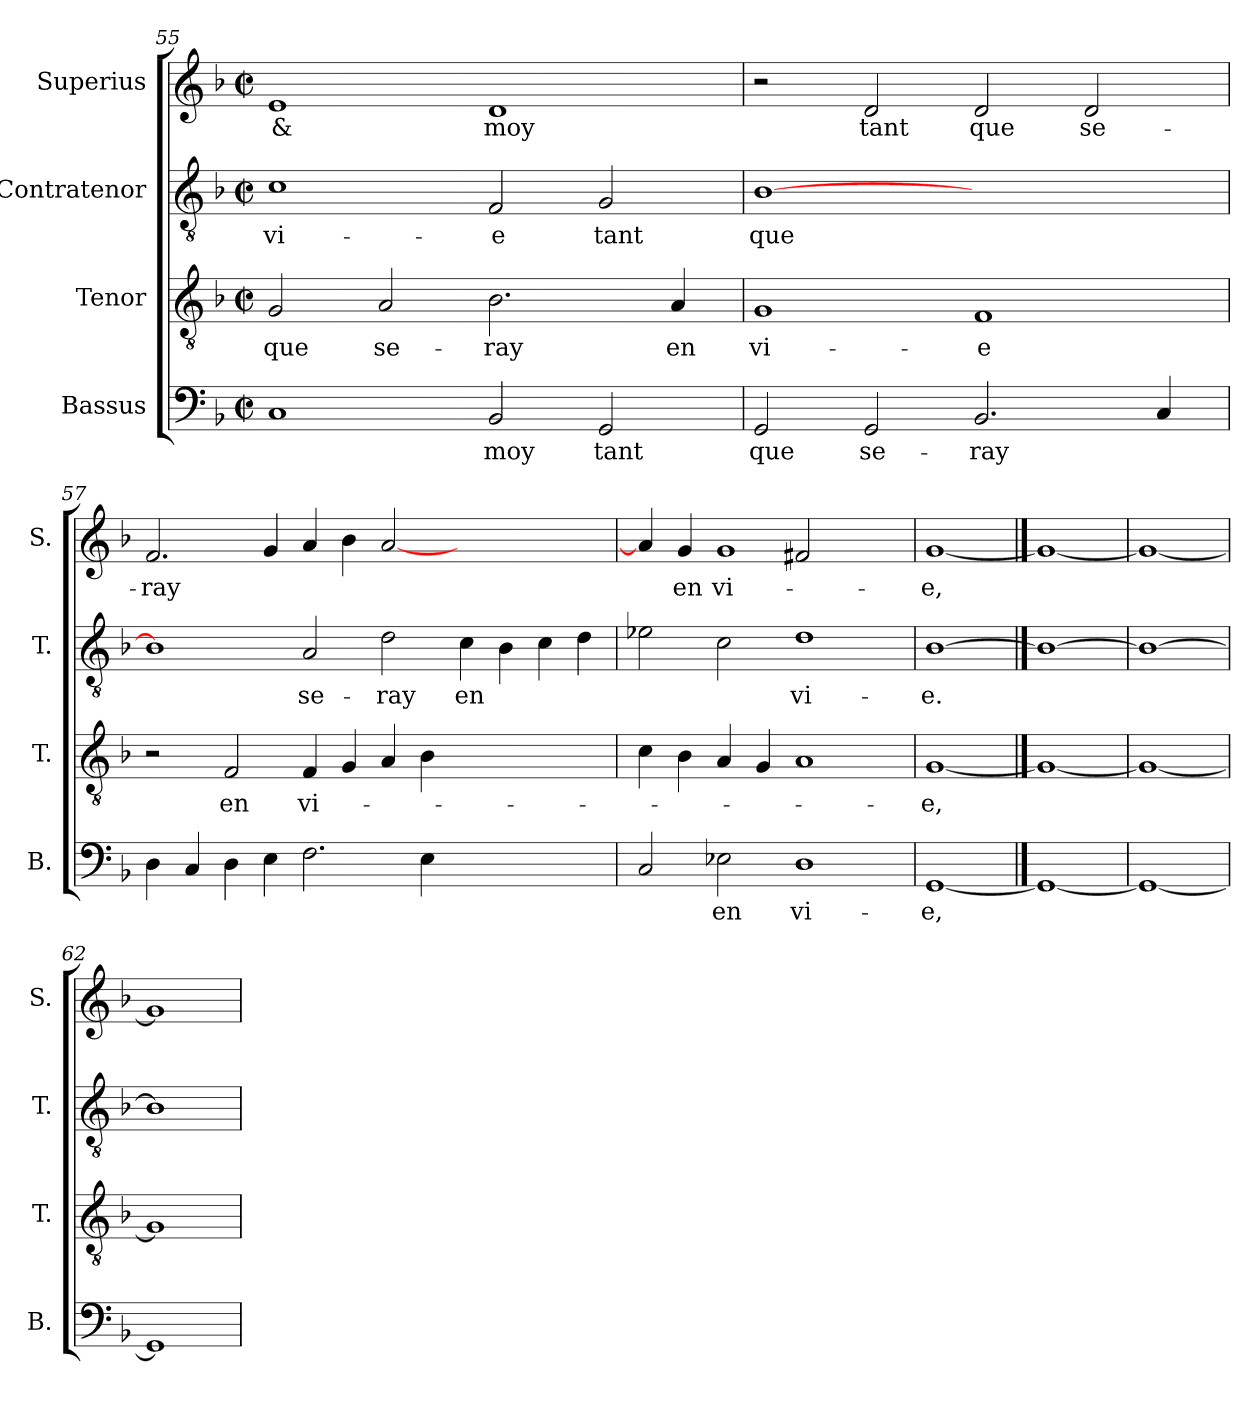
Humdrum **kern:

**kern	**text	**kern	**text	**kern	**text	**kern	**text
*part4	*part4	*part3	*part3	*part2	*part2	*part1	*part1
*staff4	*staff4	*staff3	*staff3	*staff2	*staff2	*staff1	*staff1
*I"Bassus	*	*I"Tenor	*	*I"Contratenor	*	*I"Superius	*
*I'B.	*	*I'T.	*	*I'T.	*	*I'S.	*
!!LO:LB:g=z
*clefF4	*	*clefGv2	*	*clefGv2	*	*clefG2	*
*	*	*ITrd7c12	*	*ITrd7c12	*	*	*
*k[b-]	*	*k[b-]	*	*k[b-]	*	*k[b-]	*
*F:	*	*F:	*	*F:	*	*F:	*
*M2/2	*	*M2/2	*	*M2/2	*	*M2/2	*
*met(c|)	*	*met(c|)	*	*met(c|)	*	*met(c|)	*
=55	=55	=55	=55	=55	=55	=55	=55
1C/	.	2GG/	que	1C\	vi-	1e/	&
.	.	2AA/	se-	.	.	.	.
2BB-/	moy	2.BB-\	-ray	2FF/	-e	1d/	moy
2GG/	tant	.	.	2GG/	tant	.	.
.	.	4AA/	en	.	.	.	.
=56	=56	=56	=56	=56	=56	=56	=56
2GG/	que	1GG/	vi-	[1BB-\	que	2r	.
2GG/	se-	.	.	.	.	2d/	tant
2.BB-/	-ray	1FF/	-e	1ryy	.	2d/	que
.	.	.	.	.	.	2d/	se-
4C/	.	.	.	.	.	.	.
=57	=57	=57	=57	=57	=57	=57	=57
4D\	.	2r	.	1BB-\]	.	2.f/	-ray
4C/	.	.	.	.	.	.	.
4D\	.	2FF/	en	.	.	.	.
4E\	.	.	.	.	.	4g/	.
2.F\	.	4FF/	vi-	2AA/	se-	4a/	.
.	.	4GG/	.	.	.	4b-\	.
.	.	4AA/	.	2D\	-ray	[2a/	.
4E\	.	4BB-\	.	.	.	.	.
1ryy	.	1ryy	.	4C\	en	1ryy	.
.	.	.	.	4BB-\	.	.	.
.	.	.	.	4C\	.	.	.
.	.	.	.	4D\	.	.	.
=58	=58	=58	=58	=58	=58	=58	=58
2C/	.	4C\	.	2E-X\	.	4a/]	.
.	.	4BB-\	.	.	.	4g/	en
!	!	!	!	!	!	!LO:N:vis=1	!
2E-X\	en	4AA/	.	2C\	.	2g/	vi-
.	.	4GG/	.	.	.	.	.
1D\	vi-	1AA/	.	1D\	vi-	2f#X/	.
.	.	.	.	.	.	2ryy	.
=59	=59	=59	=59	=59	=59	=59	=59
[1GG/	-e,	[1GG/	-e,	[1BB-\	-e.	[1g/	-e,
==60	==60	==60	==60	==60	==60	==60	==60
1GG/_	.	1GG/_	.	1BB-\_	.	1g/_	.
=61	=61	=61	=61	=61	=61	=61	=61
1GG/_	.	1GG/_	.	1BB-\_	.	1g/_	.
=62	=62	=62	=62	=62	=62	=62	=62
1GG/]	.	1GG/]	.	1BB-\]	.	1g/]	.
=	=	=	=	=	=	=	=
*-	*-	*-	*-	*-	*-	*-	*-
